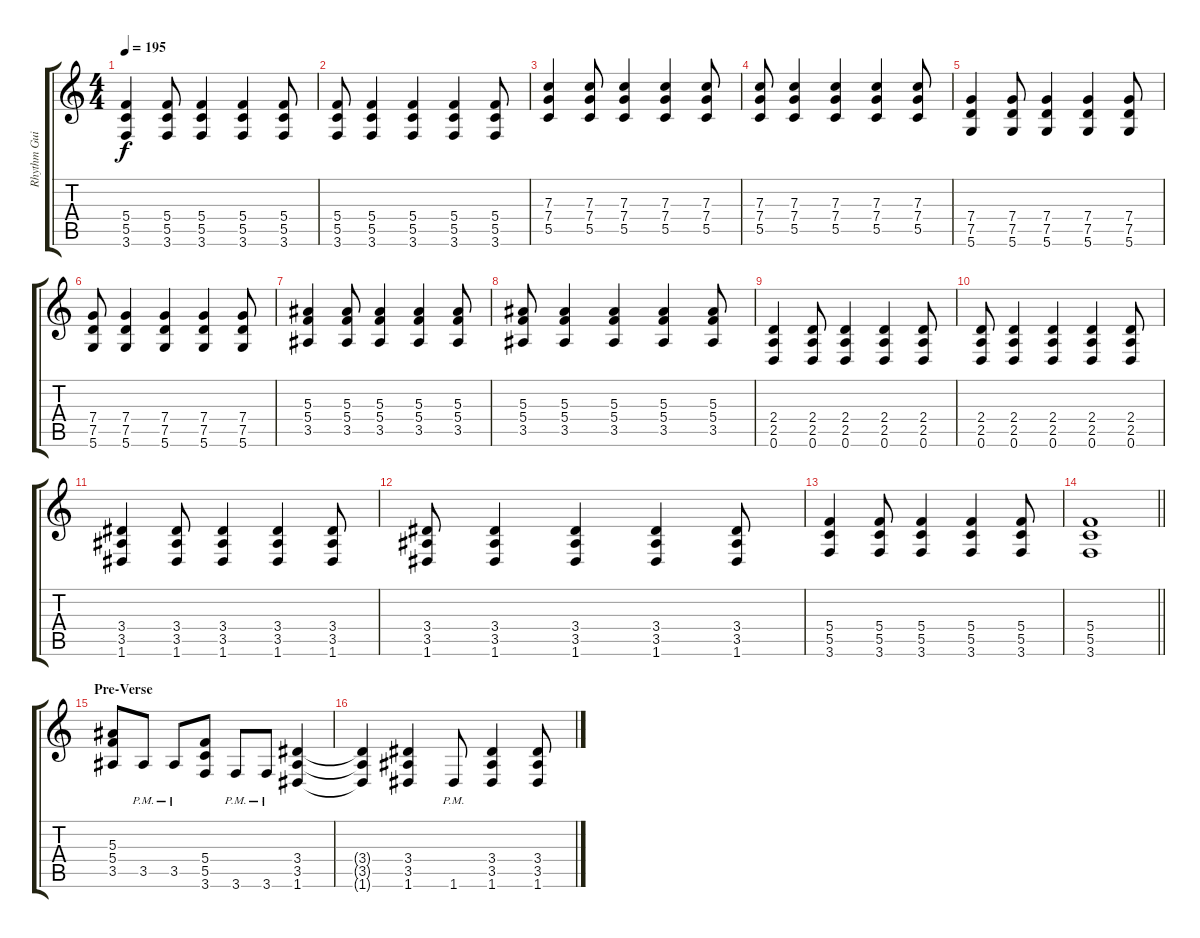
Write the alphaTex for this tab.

\track ("Rhythm Guitar" "Rhythm Gui") {instrument overdrivenguitar}
\staff {score tabs}
\tuning (D4 A3 F3 C3 G2 D2) {hide}
\ts (4 4)
\tempo 195
\clef g2
\ks c
(5.4 5.5 3.6).4{dy f} (5.4 5.5 3.6).8 (5.4 5.5 3.6).4 (5.4 5.5 3.6).4 (5.4 5.5 3.6).8 |
(5.4 5.5 3.6).8 (5.4 5.5 3.6).4 (5.4 5.5 3.6).4 (5.4 5.5 3.6).4 (5.4 5.5 3.6).8 |
(7.3 7.4 5.5).4 (7.3 7.4 5.5).8 (7.3 7.4 5.5).4 (7.3 7.4 5.5).4 (7.3 7.4 5.5).8 |
(7.3 7.4 5.5).8 (7.3 7.4 5.5).4 (7.3 7.4 5.5).4 (7.3 7.4 5.5).4 (7.3 7.4 5.5).8 |
(7.4 7.5 5.6).4 (7.4 7.5 5.6).8 (7.4 7.5 5.6).4 (7.4 7.5 5.6).4 (7.4 7.5 5.6).8 |
(7.4 7.5 5.6).8 (7.4 7.5 5.6).4 (7.4 7.5 5.6).4 (7.4 7.5 5.6).4 (7.4 7.5 5.6).8 |
(5.3 5.4 3.5).4 (5.3 5.4 3.5).8 (5.3 5.4 3.5).4 (5.3 5.4 3.5).4 (5.3 5.4 3.5).8 |
(5.3 5.4 3.5).8 (5.3 5.4 3.5).4 (5.3 5.4 3.5).4 (5.3 5.4 3.5).4 (5.3 5.4 3.5).8 |
(2.4 2.5 0.6).4 (2.4 2.5 0.6).8 (2.4 2.5 0.6).4 (2.4 2.5 0.6).4 (2.4 2.5 0.6).8 |
(2.4 2.5 0.6).8 (2.4 2.5 0.6).4 (2.4 2.5 0.6).4 (2.4 2.5 0.6).4 (2.4 2.5 0.6).8 |
(3.4 3.5 1.6).4 (3.4 3.5 1.6).8 (3.4 3.5 1.6).4 (3.4 3.5 1.6).4 (3.4 3.5 1.6).8 |
(3.4 3.5 1.6).8 (3.4 3.5 1.6).4 (3.4 3.5 1.6).4 (3.4 3.5 1.6).4 (3.4 3.5 1.6).8 |
(5.4 5.5 3.6).4 (5.4 5.5 3.6).8 (5.4 5.5 3.6).4 (5.4 5.5 3.6).4 (5.4 5.5 3.6).8 |
\barLineRight lightlight
(5.4 5.5 3.6).1 |
\section ("" "Pre-Verse")
(5.3 5.4 3.5).8 3.5{pm}.8 3.5{pm}.8 (5.4 5.5 3.6).8 3.6{pm}.8 3.6{pm}.8 (3.4 3.5 1.6).4 |
(3.4{t} 3.5{t} 1.6{t}).4 (3.4 3.5 1.6).4 1.6{pm}.8 (3.4 3.5 1.6).4 (3.4 3.5 1.6).8
